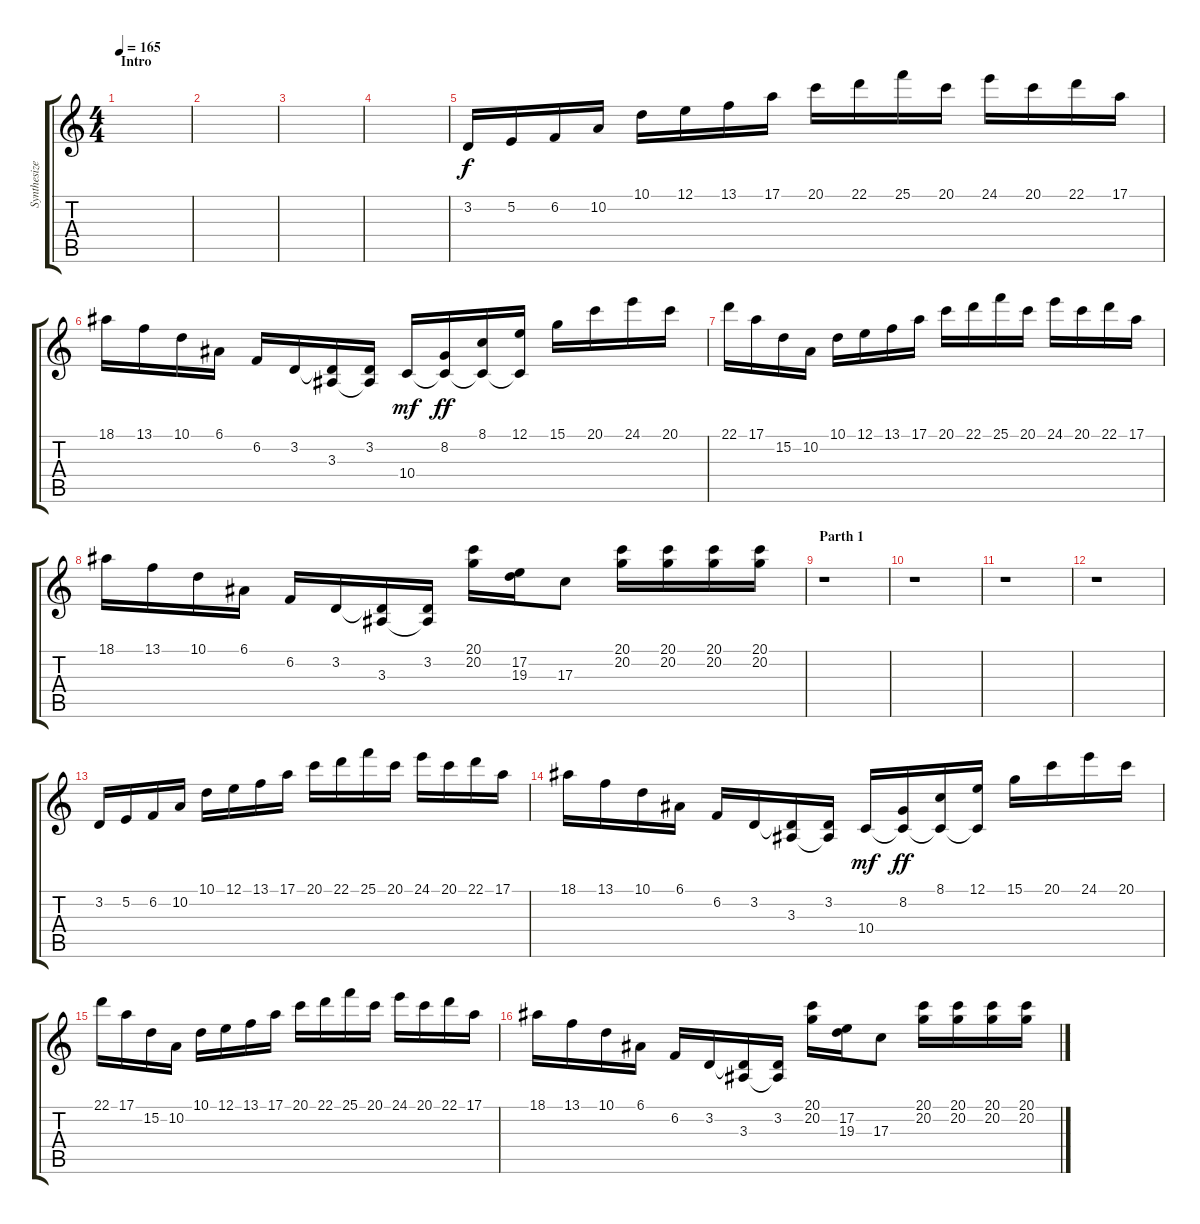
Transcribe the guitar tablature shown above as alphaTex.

\track ("Synthesizer" "Synthesize") {instrument pad6metallic}
\staff {score tabs}
\tuning (E4 B3 G3 D3 A2 E2) {hide}
\ts (4 4)
\section ("" "Intro")
\tempo 165
\clef g2
\ks c
|
|
|
|
3.2.16 5.2.16 6.2.16 10.2.16 10.1.16 12.1.16 13.1.16 17.1.16 20.1.16 22.1.16 25.1.16 20.1.16 24.1.16 20.1.16 22.1.16 17.1.16 |
18.1.16 13.1.16 10.1.16 6.1.16 6.2.16 3.2.16 (3.2{t} 3.3).16 (3.2 3.3{t}).16 10.4.16{dy mf} (8.2 10.4{t}).16{dy ff} (8.1 10.4{t}).16 (12.1 10.4{t}).16 15.1.16 20.1.16 24.1.16 20.1.16 |
22.1.16 17.1.16 15.2.16 10.2.16 10.1.16 12.1.16 13.1.16 17.1.16 20.1.16 22.1.16 25.1.16 20.1.16 24.1.16 20.1.16 22.1.16 17.1.16 |
18.1.16 13.1.16 10.1.16 6.1.16 6.2.16 3.2.16 (3.2{t} 3.3).16 (3.2 3.3{t}).16 (20.1 20.2).16 (17.2 19.3).16 17.3.8 (20.1 20.2).16 (20.1 20.2).16 (20.1 20.2).16 (20.1 20.2).16 |
\section ("" "Parth 1")
r.1 |
r.1 |
r.1 |
r.1 |
3.2.16 5.2.16 6.2.16 10.2.16 10.1.16 12.1.16 13.1.16 17.1.16 20.1.16 22.1.16 25.1.16 20.1.16 24.1.16 20.1.16 22.1.16 17.1.16 |
18.1.16 13.1.16 10.1.16 6.1.16 6.2.16 3.2.16 (3.2{t} 3.3).16 (3.2 3.3{t}).16 10.4.16{dy mf} (8.2 10.4{t}).16{dy ff} (8.1 10.4{t}).16 (12.1 10.4{t}).16 15.1.16 20.1.16 24.1.16 20.1.16 |
22.1.16 17.1.16 15.2.16 10.2.16 10.1.16 12.1.16 13.1.16 17.1.16 20.1.16 22.1.16 25.1.16 20.1.16 24.1.16 20.1.16 22.1.16 17.1.16 |
18.1.16 13.1.16 10.1.16 6.1.16 6.2.16 3.2.16 (3.2{t} 3.3).16 (3.2 3.3{t}).16 (20.1 20.2).16 (17.2 19.3).16 17.3.8 (20.1 20.2).16 (20.1 20.2).16 (20.1 20.2).16 (20.1 20.2).16
